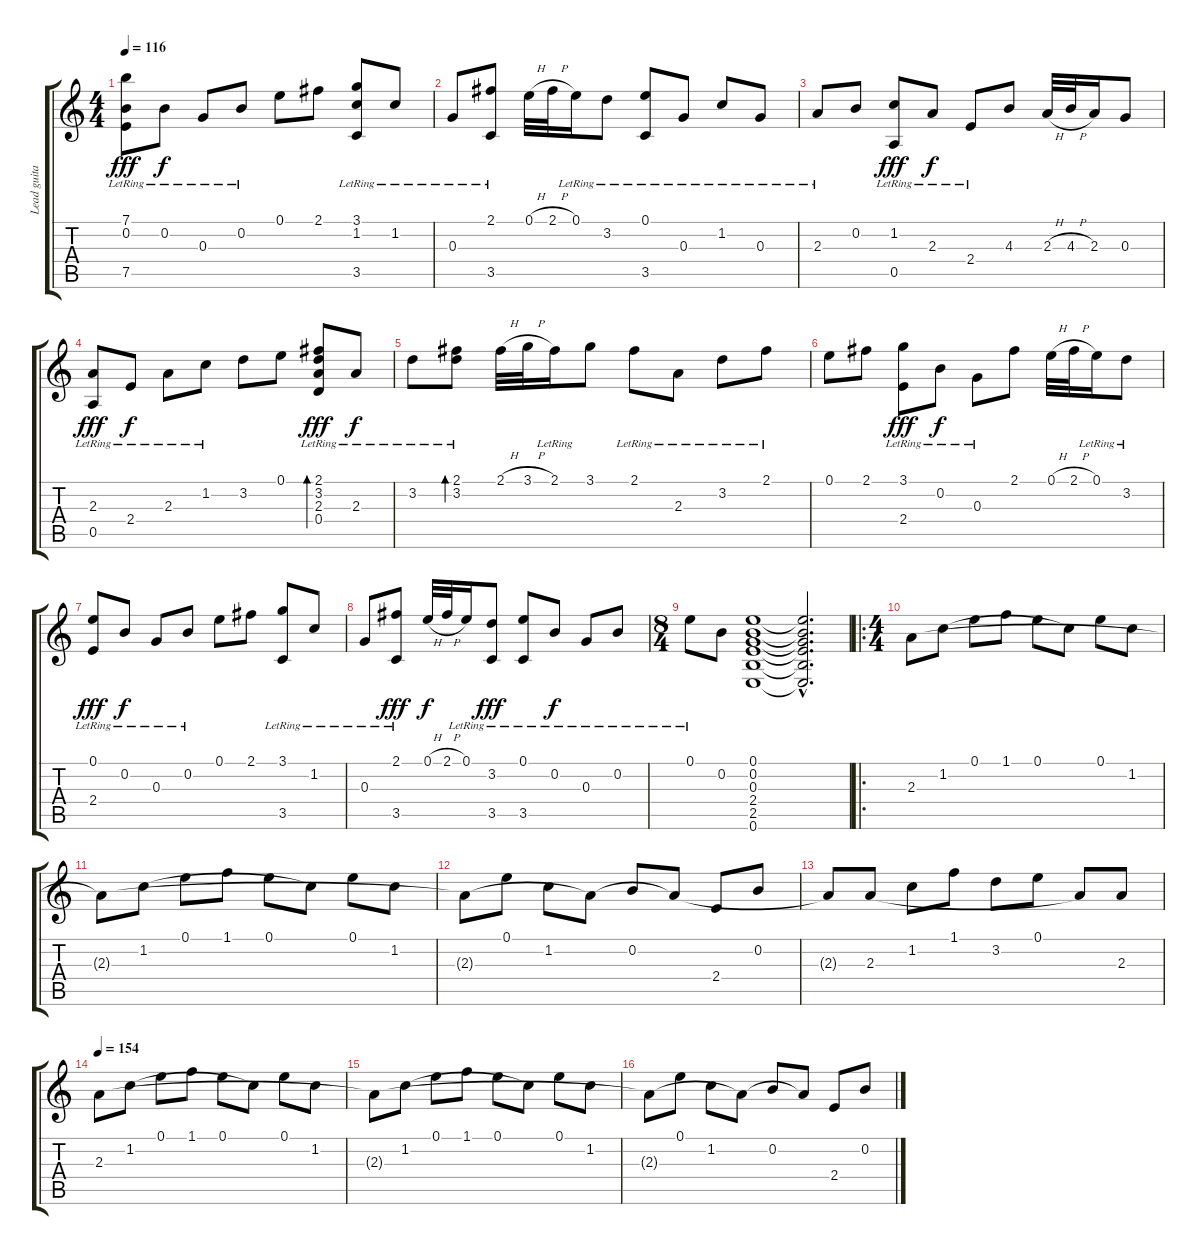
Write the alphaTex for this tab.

\track ("Lead guitar" "Lead guita") {instrument distortionguitar}
\staff {score tabs}
\tuning (E4 B3 G3 D3 A2 E2) {hide}
\ts (4 4)
\tempo 116
\clef g2
\ks c
(7.1{lr} 0.2 7.5{lr}).8{dy fff} 0.2{lr}.8{dy f} 0.3{lr}.8 0.2{lr}.8 0.1.8 2.1.8 (3.1{lr} 1.2 3.5{lr}).8 1.2{lr}.8 |
0.3{lr}.8 (2.1 3.5{lr}).8 0.1{h}.32 2.1{h}.32 0.1{lr}.16 3.2{lr}.8 (0.1{lr} 3.5{lr}).8 0.3{lr}.8 1.2{lr}.8 0.3{lr}.8 |
2.3{lr}.8 0.2.8 (1.2{lr} 0.5{lr}).8{dy fff} 2.3{lr}.8{dy f} 2.4{lr}.8 4.3.8 2.3{h}.32 4.3{h}.32 2.3.16 0.3.8 |
(2.3{lr} 0.5{lr}).8{dy fff} 2.4{lr}.8{dy f} 2.3{lr}.8 1.2{lr}.8 3.2.8 0.1.8 (2.1{lr} 3.2{lr} 2.3{lr} 0.4{lr}).8{bd 30 dy fff} 2.3{lr}.8{dy f} |
3.2{lr}.8 (2.1 3.2{lr}).8{bd 30} 2.1{h}.32 3.1{h}.32 2.1{lr}.16 3.1.8 2.1{lr}.8 2.3{lr}.8 3.2{lr}.8 2.1{lr}.8 |
0.1.8 2.1.8 (3.1{lr} 2.4{lr}).8{dy fff} 0.2{lr}.8{dy f} 0.3{lr}.8 2.1.8 0.1{h}.32 2.1{h}.32 0.1{lr}.16 3.2{lr}.8 |
(0.1{lr} 2.4{lr}).8{dy fff} 0.2{lr}.8{dy f} 0.3{lr}.8 0.2{lr}.8 0.1.8 2.1.8 (3.1{lr} 3.5{lr}).8 1.2{lr}.8 |
0.3{lr}.8 (2.1 3.5{lr}).8{dy fff} 0.1{h}.32{dy f} 2.1{h}.32 0.1{lr}.16 (3.2{lr} 3.5).8{dy fff} (0.1{lr} 3.5{lr}).8 0.2{lr}.8{dy f} 0.3{lr}.8 0.2{lr}.8 |
\ts (8 4)
0.1{lr}.8 0.2.8 (0.1 0.2 0.3 2.4 2.5 0.6).1 (0.1{hac t} 0.2{hac t} 0.3{hac t} 2.4{hac t} 2.5{hac t} 0.6{hac t}).2{d} |
\ro
\ts (4 4)
2.3.8{instrument acousticguitarsteel} 1.2.8 0.1.8 1.1.8 0.1.8 1.2{t}.8 0.1.8 1.2.8 |
2.3{t}.8 1.2.8 0.1.8 1.1.8 0.1.8 1.2{t}.8 0.1.8 1.2.8 |
2.3{t}.8 0.1.8 1.2.8 2.3{t}.8 0.2.8 2.3{t}.8 2.4.8 0.2.8 |
2.3{t}.8 2.3.8 1.2.8 1.1.8 3.2.8 0.1.8 2.3{t}.8 2.3.8 |
\tempo 154
2.3.8{instrument acousticguitarsteel} 1.2.8 0.1.8 1.1.8 0.1.8 1.2{t}.8 0.1.8 1.2.8 |
2.3{t}.8 1.2.8 0.1.8 1.1.8 0.1.8 1.2{t}.8 0.1.8 1.2.8 |
2.3{t}.8 0.1.8 1.2.8 2.3{t}.8 0.2.8 2.3{t}.8 2.4.8 0.2.8
